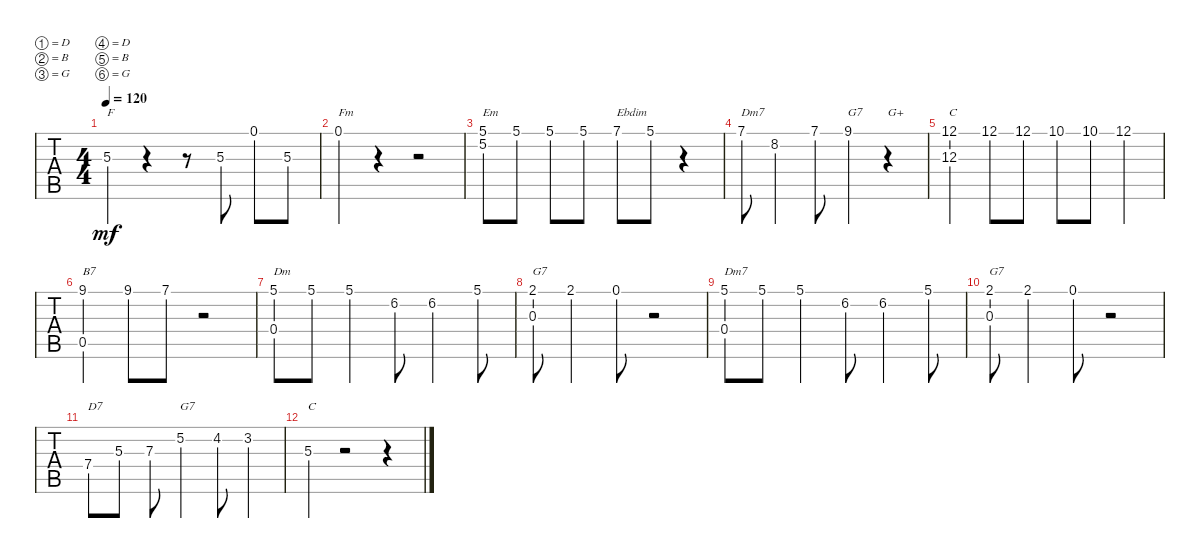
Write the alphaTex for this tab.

\defaultSystemsLayout 4
\bracketExtendMode groupsimilarinstruments
\singleTrackTrackNamePolicy hidden
\multiTrackTrackNamePolicy hidden
\otherSystemsTrackNameOrientation horizontal
\track ("Steel Guitar" "S-Gt") {instrument acousticguitarsteel}
\staff {tabs}
\tuning (D4 B3 G3 D3 B2 G2)
\ts (4 4)
\tempo 120
\clef g2
\ks c
5.3.4{txt "F" dy mf} r.4 r.8 5.3.8 0.1.8 5.3.8 |
0.1.4{txt "Fm"} r.4 r.2 |
(5.1 5.2).8{txt "Em"} 5.1.8 5.1.8 5.1.8 7.1.8{txt "Ebdim"} 5.1.8 r.4 |
7.1.8{txt "Dm7"} 8.2.4 7.1.8 9.1.4{txt "G7"} r.4{txt "G+"} |
(12.1 12.3).4{txt "C"} 12.1.8 12.1.8 10.1.8 10.1.8 12.1.4 |
(9.1 0.5).4{txt "B7"} 9.1.8 7.1.8 r.2 |
(5.1 0.4).8{txt "Dm"} 5.1.8 5.1.4 6.2.8 6.2.4 5.1.8 |
(2.1 0.3).8{txt "G7"} 2.1.4 0.1.8 r.2 |
(5.1 0.4).8{txt "Dm7"} 5.1.8 5.1.4 6.2.8 6.2.4 5.1.8 |
(2.1 0.3).8{txt "G7"} 2.1.4 0.1.8 r.2 |
7.4.8{txt "D7"} 5.3.8 7.3.8 5.2.4{txt "G7"} 4.2.8 3.2.4 |
5.3.4{txt "C"} r.2 r.4
